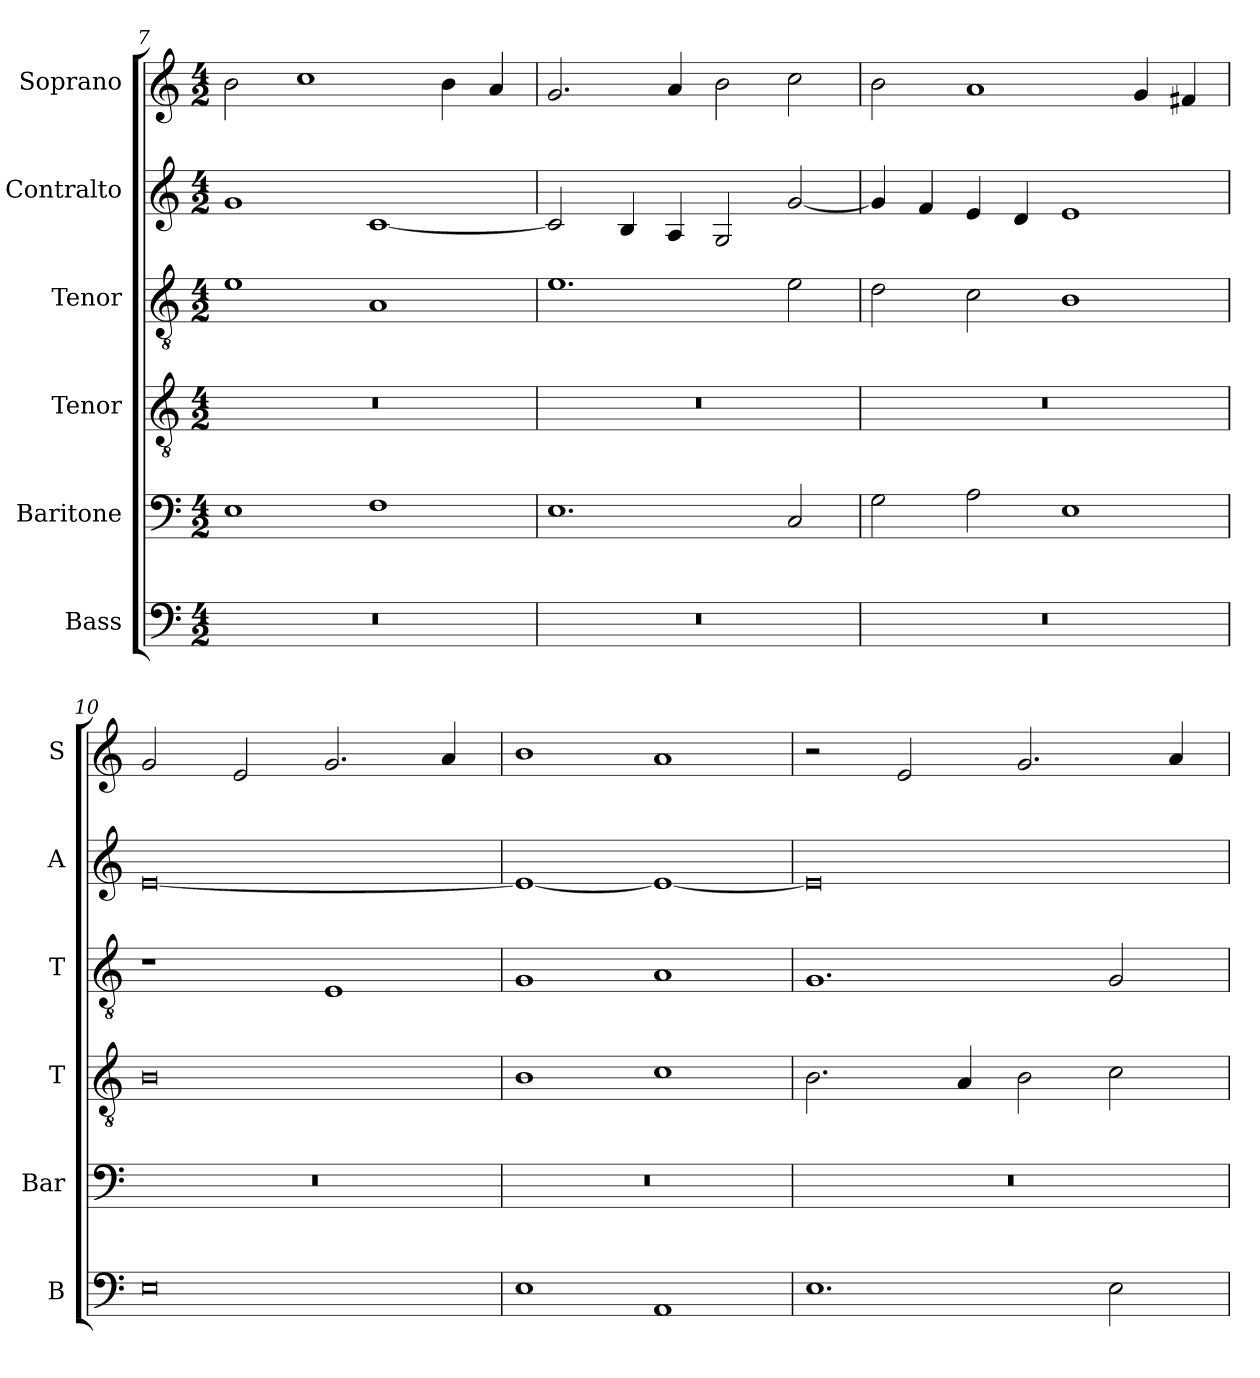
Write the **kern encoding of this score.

**kern	**kern	**kern	**kern	**kern	**kern
*part6	*part5	*part4	*part3	*part2	*part1
*staff6	*staff5	*staff4	*staff3	*staff2	*staff1
*I"Bass	*I"Baritone	*I"Tenor	*I"Tenor	*I"Contralto	*I"Soprano
*I'B	*I'Bar	*I'T	*I'T	*I'A	*I'S
*clefF4	*clefF4	*clefGv2	*clefGv2	*clefG2	*clefG2
*k[]	*k[]	*k[]	*k[]	*k[]	*k[]
*E:phr	*E:phr	*E:phr	*E:phr	*E:phr	*E:phr
*M4/2	*M4/2	*M4/2	*M4/2	*M4/2	*M4/2
=7	=7	=7	=7	=7	=7
0r	1E	0r	1e	1g	2b
.	.	.	.	.	1cc
.	1F	.	1A	[1c	.
.	.	.	.	.	4b
.	.	.	.	.	4a
=8	=8	=8	=8	=8	=8
0r	1.E	0r	1.e	2c]	2.g
.	.	.	.	4B	.
.	.	.	.	4A	4a
.	.	.	.	2G	2b
.	2C	.	2e	[2g	2cc
=9	=9	=9	=9	=9	=9
0r	2G	0r	2d	4g]	2b
.	.	.	.	4f	.
.	2A	.	2c	4e	1a
.	.	.	.	4d	.
.	1E	.	1B	1e	.
.	.	.	.	.	4g
.	.	.	.	.	4f#X
=10	=10	=10	=10	=10	=10
0E	0r	0B	1r	[0e	2g
.	.	.	.	.	2e
.	.	.	1E	.	2.g
.	.	.	.	.	4a
=11	=11	=11	=11	=11	=11
1E	0r	1B	1G	1e_	1b
1AA	.	1c	1A	1e_	1a
=12	=12	=12	=12	=12	=12
1.E	0r	2.B	1.G	0e]	2r
.	.	.	.	.	2e
.	.	4A	.	.	.
.	.	2B	.	.	2.g
2E	.	2c	2G	.	.
.	.	.	.	.	4a
=	=	=	=	=	=
*-	*-	*-	*-	*-	*-
